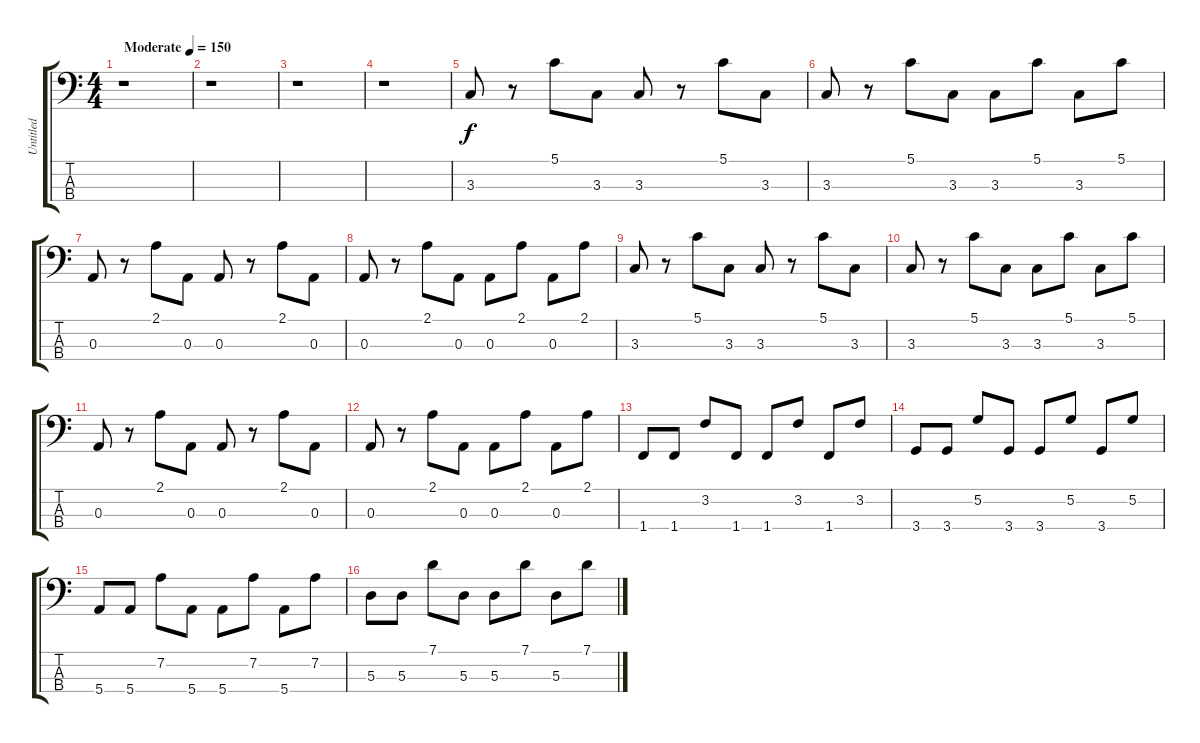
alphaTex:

\track ("Untitled" "Untitled") {instrument electricbassfinger}
\staff {score tabs}
\tuning (G2 D2 A1 E1) {hide}
\ts (4 4)
\tempo (150 "Moderate")
\clef f4
\ks c
r.1{dy f instrument electricbassfinger} |
r.1 |
r.1 |
r.1 |
3.3.8 r.8 5.1.8 3.3.8 3.3.8 r.8 5.1.8 3.3.8 |
3.3.8 r.8 5.1.8 3.3.8 3.3.8 5.1.8 3.3.8 5.1.8 |
0.3.8 r.8 2.1.8 0.3.8 0.3.8 r.8 2.1.8 0.3.8 |
0.3.8 r.8 2.1.8 0.3.8 0.3.8 2.1.8 0.3.8 2.1.8 |
3.3.8 r.8 5.1.8 3.3.8 3.3.8 r.8 5.1.8 3.3.8 |
3.3.8 r.8 5.1.8 3.3.8 3.3.8 5.1.8 3.3.8 5.1.8 |
0.3.8 r.8 2.1.8 0.3.8 0.3.8 r.8 2.1.8 0.3.8 |
0.3.8 r.8 2.1.8 0.3.8 0.3.8 2.1.8 0.3.8 2.1.8 |
1.4.8 1.4.8 3.2.8 1.4.8 1.4.8 3.2.8 1.4.8 3.2.8 |
3.4.8 3.4.8 5.2.8 3.4.8 3.4.8 5.2.8 3.4.8 5.2.8 |
5.4.8 5.4.8 7.2.8 5.4.8 5.4.8 7.2.8 5.4.8 7.2.8 |
5.3.8 5.3.8 7.1.8 5.3.8 5.3.8 7.1.8 5.3.8 7.1.8
